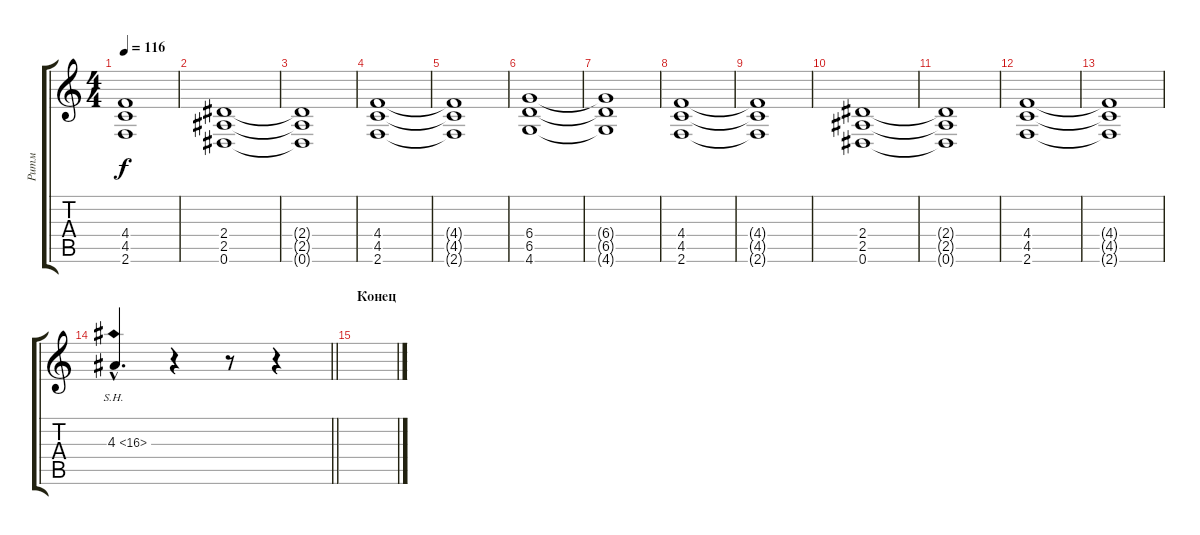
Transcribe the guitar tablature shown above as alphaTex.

\track ("Ритм" "Ритм") {instrument distortionguitar}
\staff {score tabs}
\tuning (Eb4 Bb3 Gb3 Db3 Ab2 Eb2) {hide}
\ts (4 4)
\tempo 116
\clef g2
\ks c
(4.4{t} 4.5{t} 2.6{t}).1{dy f} |
(2.4 2.5 0.6).1 |
(2.4{t} 2.5{t} 0.6{t}).1 |
(4.4 4.5 2.6).1 |
(4.4{t} 4.5{t} 2.6{t}).1 |
(6.4 6.5 4.6).1 |
(6.4{t} 6.5{t} 4.6{t}).1 |
(4.4 4.5 2.6).1 |
(4.4{t} 4.5{t} 2.6{t}).1 |
(2.4 2.5 0.6).1 |
(2.4{t} 2.5{t} 0.6{t}).1 |
(4.4 4.5 2.6).1 |
(4.4{t} 4.5{t} 2.6{t}).1 |
\barLineRight lightlight
4.3{sh 12 hac}.4{d} r.4 r.8 r.4 |
\section ("" "Конец")
